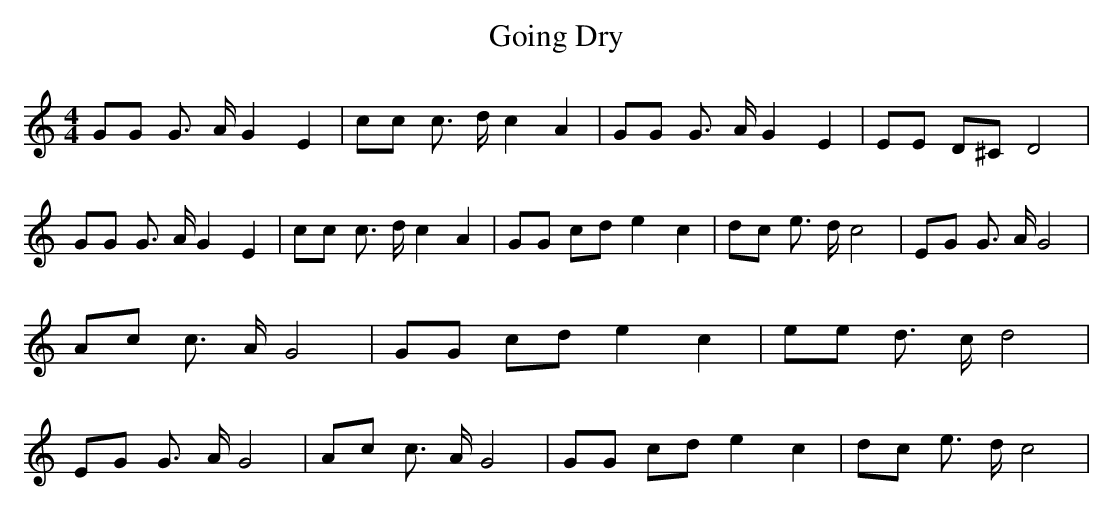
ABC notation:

X:1
T:Going Dry
M:4/4
L:1/8
K:C
 GG G3/2 A/2 G2 E2| cc c3/2 d/2 c2 A2| GG G3/2 A/2 G2 E2| EE D^C D4|\
 GG G3/2 A/2 G2 E2| cc c3/2 d/2 c2 A2| GG cd e2 c2| dc e3/2 d/2 c4|\
 EG G3/2 A/2 G4| Ac c3/2 A/2 G4| GG cd e2 c2| ee d3/2 c/2 d4| EG G3/2 A/2 G4|\
 Ac c3/2 A/2 G4| GG cd e2 c2| dc e3/2 d/2 c4|
